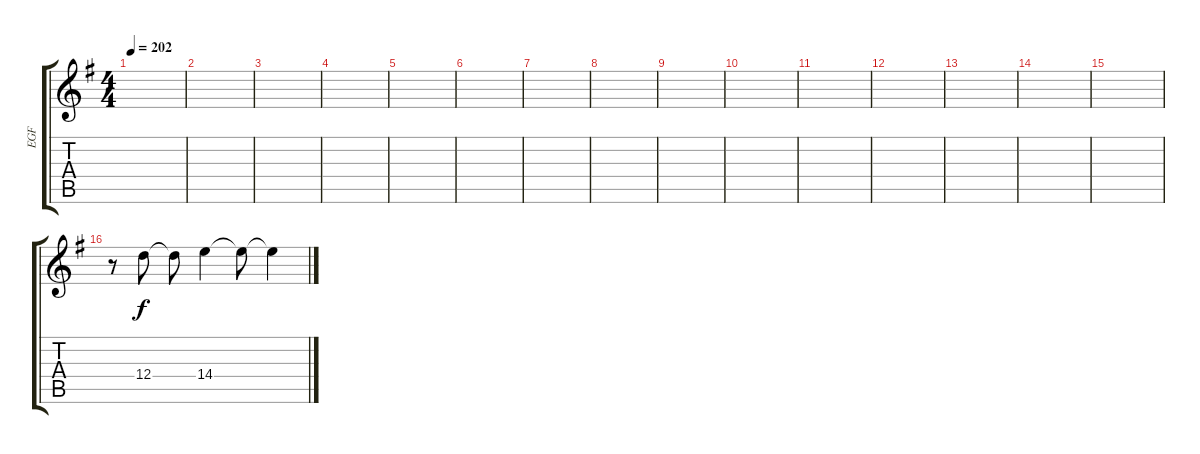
\track ("EGF" "EGF") {instrument distortionguitar}
\staff {score tabs}
\tuning (E4 B3 G3 D3 A2 E2) {hide}
\ts (4 4)
\tempo 202
\clef g2
\ks g
|
|
|
|
|
|
|
|
|
|
|
|
|
|
|
r.8 12.4.8 12.4{t}.8 14.4.4 14.4{t}.8 14.4{t}.4
